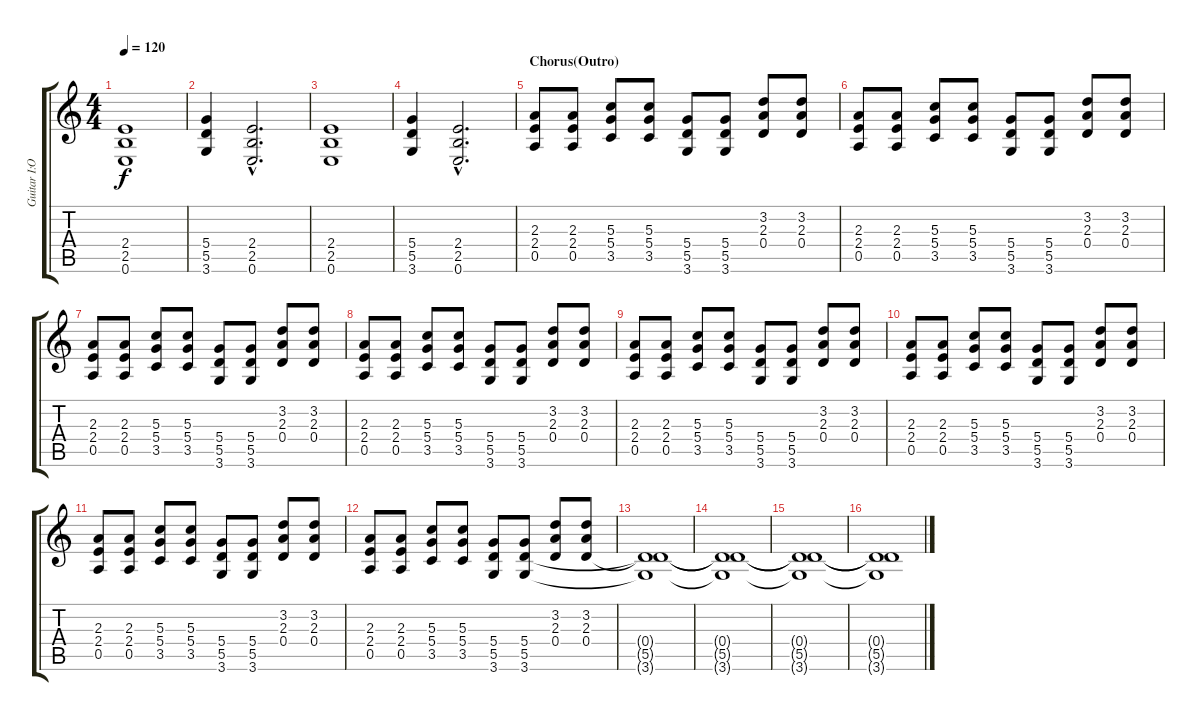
\track ("Guitar I:Original" "Guitar I:O") {instrument overdrivenguitar}
\staff {score tabs}
\tuning (E4 B3 G3 D3 A2 E2) {hide}
\ts (4 4)
\tempo 120
\clef g2
\ks c
(2.4 2.5 0.6).1{dy f} |
(5.4 5.5 3.6).4 (2.4{hac} 2.5{hac} 0.6{hac}).2{d} |
(2.4 2.5 0.6).1 |
(5.4 5.5 3.6).4 (2.4{hac} 2.5{hac} 0.6{hac}).2{d} |
\section ("" "Chorus(Outro)")
(2.3 2.4 0.5).8 (2.3 2.4 0.5).8 (5.3 5.4 3.5).8 (5.3 5.4 3.5).8 (5.4 5.5 3.6).8 (5.4 5.5 3.6).8 (3.2 2.3 0.4).8 (3.2 2.3 0.4).8 |
(2.3 2.4 0.5).8 (2.3 2.4 0.5).8 (5.3 5.4 3.5).8 (5.3 5.4 3.5).8 (5.4 5.5 3.6).8 (5.4 5.5 3.6).8 (3.2 2.3 0.4).8 (3.2 2.3 0.4).8 |
(2.3 2.4 0.5).8 (2.3 2.4 0.5).8 (5.3 5.4 3.5).8 (5.3 5.4 3.5).8 (5.4 5.5 3.6).8 (5.4 5.5 3.6).8 (3.2 2.3 0.4).8 (3.2 2.3 0.4).8 |
(2.3 2.4 0.5).8 (2.3 2.4 0.5).8 (5.3 5.4 3.5).8 (5.3 5.4 3.5).8 (5.4 5.5 3.6).8 (5.4 5.5 3.6).8 (3.2 2.3 0.4).8 (3.2 2.3 0.4).8 |
(2.3 2.4 0.5).8 (2.3 2.4 0.5).8 (5.3 5.4 3.5).8 (5.3 5.4 3.5).8 (5.4 5.5 3.6).8 (5.4 5.5 3.6).8 (3.2 2.3 0.4).8 (3.2 2.3 0.4).8 |
(2.3 2.4 0.5).8 (2.3 2.4 0.5).8 (5.3 5.4 3.5).8 (5.3 5.4 3.5).8 (5.4 5.5 3.6).8 (5.4 5.5 3.6).8 (3.2 2.3 0.4).8 (3.2 2.3 0.4).8 |
(2.3 2.4 0.5).8 (2.3 2.4 0.5).8 (5.3 5.4 3.5).8 (5.3 5.4 3.5).8 (5.4 5.5 3.6).8 (5.4 5.5 3.6).8 (3.2 2.3 0.4).8 (3.2 2.3 0.4).8 |
(2.3 2.4 0.5).8 (2.3 2.4 0.5).8 (5.3 5.4 3.5).8 (5.3 5.4 3.5).8 (5.4 5.5 3.6).8 (5.4 5.5 3.6).8 (3.2 2.3 0.4).8 (3.2 2.3 0.4).8 |
(0.4{t} 5.5{t} 3.6{t}).1 |
(0.4{t} 5.5{t} 3.6{t}).1 |
(0.4{t} 5.5{t} 3.6{t}).1 |
(0.4{t} 5.5{t} 3.6{t}).1
